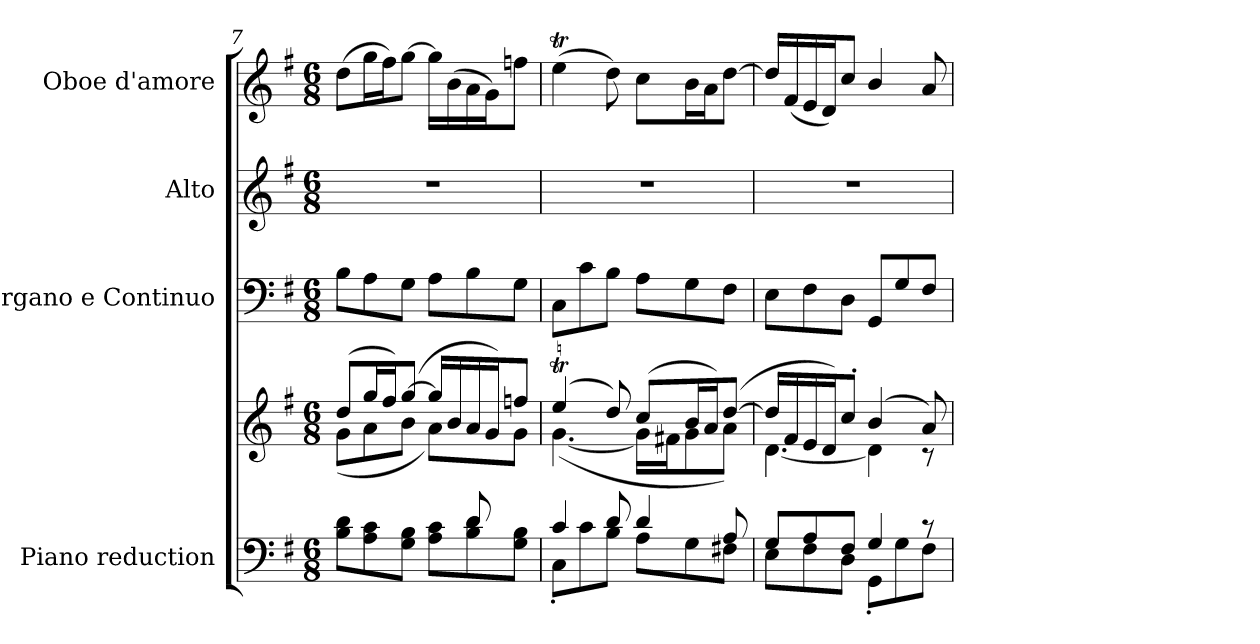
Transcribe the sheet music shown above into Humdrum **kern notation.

**kern	**kern	**kern	**kern	**kern
*part4	*part4	*part3	*part2	*part1
*staff5	*staff4	*staff3	*staff2	*staff1
*I"Piano reduction	*	*I"Organo e Continuo	*I"Alto	*I"Oboe d'amore
*I'Pno	*	*	*	*I'Ob
!!LO:LB:g=z
*clefF4	*clefG2	*clefF4	*clefG2	*clefG2
*k[f#]	*k[f#]	*k[f#]	*k[f#]	*k[f#]
*M6/8	*M6/8	*M6/8	*M6/8	*M6/8
=7	=7	=7	=7	=7
*^	*^	*	*	*
2ryy	8B\ 8d\L	(8dd/L	(8g\L	8B\L	2.r	(8dd\L
.	8A\ 8c\	16gg/L	8a\	8A\	.	16gg\L
.	.	16ff#/J)	.	.	.	16ff#\J)
.	8G\ 8B\J	([8gg/J	8b\J	8G\J	.	[8gg\J
.	8A\ 8c\L	16gg/LL]	8a\L)	8A\L	.	16gg\LL]
.	.	16b/	.	.	.	(16b\
(<8d/	8B\ 8d\	16a/	8ryy	8B\	.	16a\
.	.	16g/J)	.	.	.	16g\J)
8ryy	8G\ 8B\J	8ffn/J	8g\J)	8G\J	.	8ffn\J
=8	=8	=8	=8	=8	=8	=8
4c/	8C'\L	(4eet/	([4.g\	8C\L	2.r	(4eeT\
.	8c\	.	.	8c\	.	.
8d/	8B\J	8dd/)	.	8B\J	.	8dd\)
4d/	8A\L	(8cc/L	16g\LL]	8A\L	.	8cc\L
.	.	.	16f#X\J	.	.	.
.	8G\	16b/L	8g\	8G\	.	16b\L
.	.	16a/J)	.	.	.	16a\J
8A/	8F#X\J	([8dd/J	8a\J)	8F#\J	.	[8dd\J
=9	=9	=9	=9	=9	=9	=9
8G/L	8E\L	16dd/LL]	[4.d\	8E\L	2.r	16dd/LL]
.	.	16f#/	.	.	.	(16f#/
8A/	8F#\	16e/	.	8F#\	.	16e/
.	.	16d/J)	.	.	.	16d/J)
8F#/J	8D\J	8cc'/J	.	8D\J	.	8cc/J
4G/	8GG'\L	(4b/	4d\]	8GG/L	.	4b/
.	8G\	.	.	8G/	.	.
8r	8F#\J	8a/)	8r	8F#/J	.	8a/
*v	*v	*	*	*	*	*
*	*v	*v	*	*	*
=	=	=	=	=
*-	*-	*-	*-	*-
